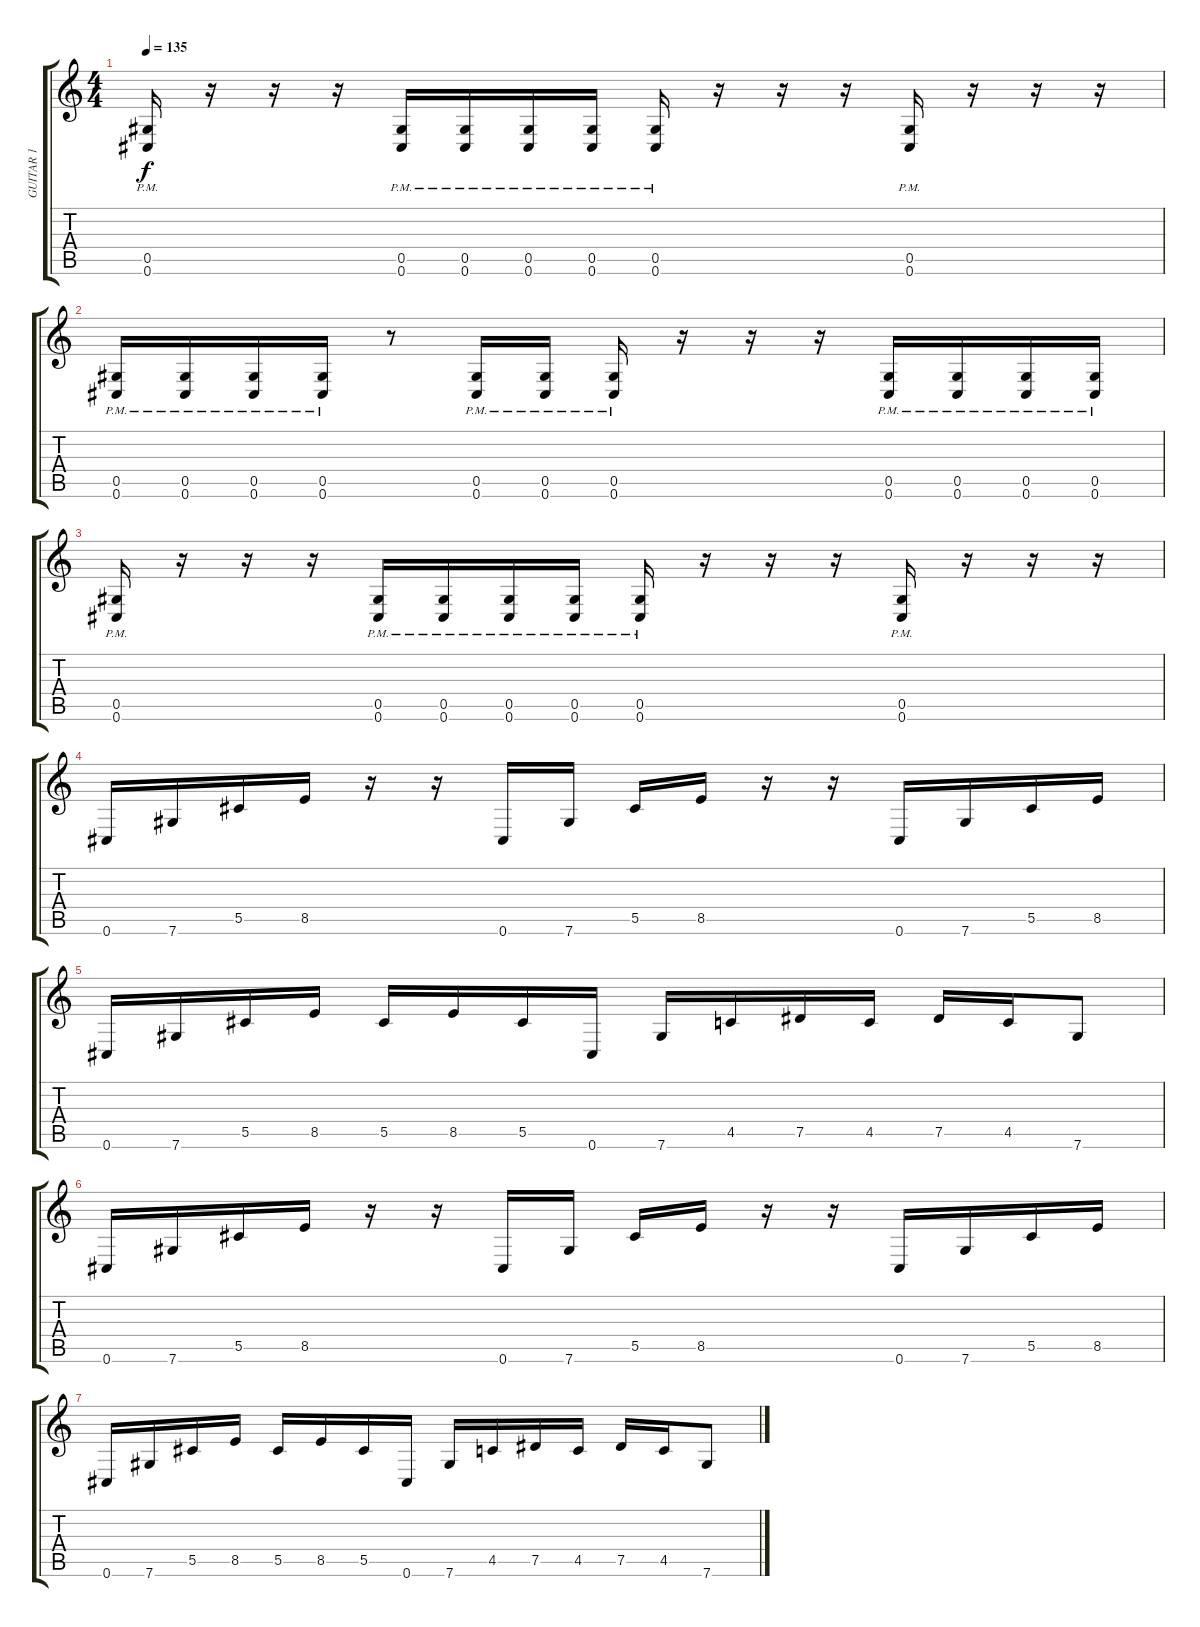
\track ("GUITAR 1" "GUITAR 1") {instrument distortionguitar}
\staff {score tabs}
\tuning (Eb4 Bb3 Gb3 Db3 Ab2 Db2) {hide}
\ts (4 4)
\tempo 135
\clef g2
\ks c
(0.5{pm} 0.6{pm}).16{dy f} r.16 r.16 r.16 (0.5{pm} 0.6{pm}).16 (0.5{pm} 0.6{pm}).16 (0.5{pm} 0.6{pm}).16 (0.5{pm} 0.6{pm}).16 (0.5{pm} 0.6{pm}).16 r.16 r.16 r.16 (0.5{pm} 0.6{pm}).16 r.16 r.16 r.16 |
(0.5{pm} 0.6{pm}).16 (0.5{pm} 0.6{pm}).16 (0.5{pm} 0.6{pm}).16 (0.5{pm} 0.6{pm}).16 r.8 (0.5{pm} 0.6{pm}).16 (0.5{pm} 0.6{pm}).16 (0.5{pm} 0.6{pm}).16 r.16 r.16 r.16 (0.5{pm} 0.6{pm}).16 (0.5{pm} 0.6{pm}).16 (0.5{pm} 0.6{pm}).16 (0.5{pm} 0.6{pm}).16 |
(0.5{pm} 0.6{pm}).16 r.16 r.16 r.16 (0.5{pm} 0.6{pm}).16 (0.5{pm} 0.6{pm}).16 (0.5{pm} 0.6{pm}).16 (0.5{pm} 0.6{pm}).16 (0.5{pm} 0.6{pm}).16 r.16 r.16 r.16 (0.5{pm} 0.6{pm}).16 r.16 r.16 r.16 |
0.6.16 7.6.16 5.5.16 8.5.16 r.16 r.16 0.6.16 7.6.16 5.5.16 8.5.16 r.16 r.16 0.6.16 7.6.16 5.5.16 8.5.16 |
0.6.16 7.6.16 5.5.16 8.5.16 5.5.16 8.5.16 5.5.16 0.6.16 7.6.16 4.5.16 7.5.16 4.5.16 7.5.16 4.5.16 7.6.8 |
0.6.16 7.6.16 5.5.16 8.5.16 r.16 r.16 0.6.16 7.6.16 5.5.16 8.5.16 r.16 r.16 0.6.16 7.6.16 5.5.16 8.5.16 |
0.6.16 7.6.16 5.5.16 8.5.16 5.5.16 8.5.16 5.5.16 0.6.16 7.6.16 4.5.16 7.5.16 4.5.16 7.5.16 4.5.16 7.6.8
